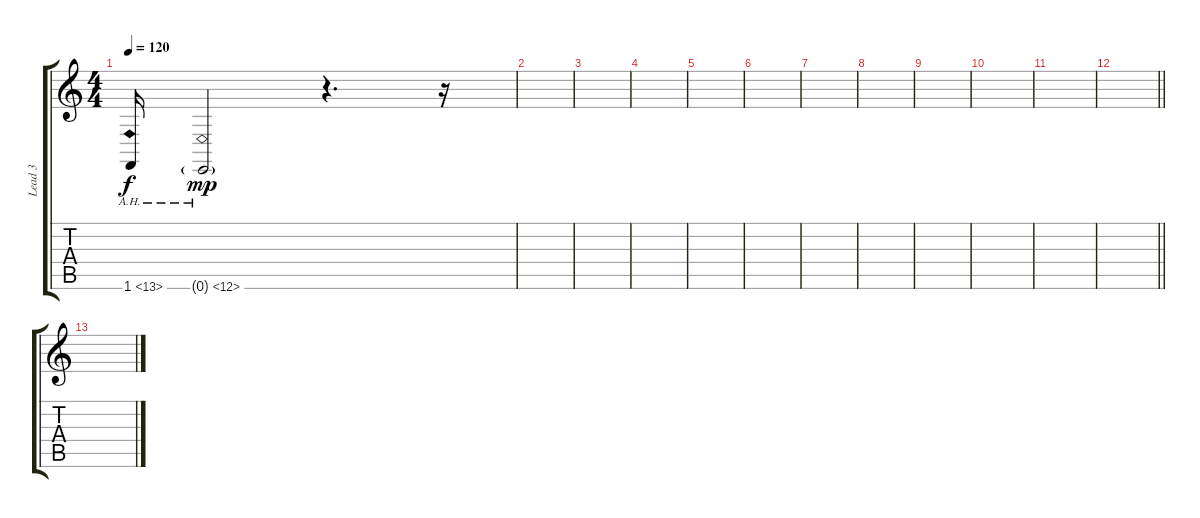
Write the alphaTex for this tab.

\track ("Lead 3" "Lead 3") {instrument lead3calliope}
\staff {score tabs}
\tuning (E4 B3 G3 D3 A2 E2) {hide}
\ts (4 4)
\tempo 120
\clef g2
\ks c
1.6{ah 12}.16{dy f} 0.6{ah 12 g}.2{dy mp} r.4{d} r.16 |
|
|
|
|
|
|
|
|
|
|
\barLineRight lightlight
|
\section ("" "")
